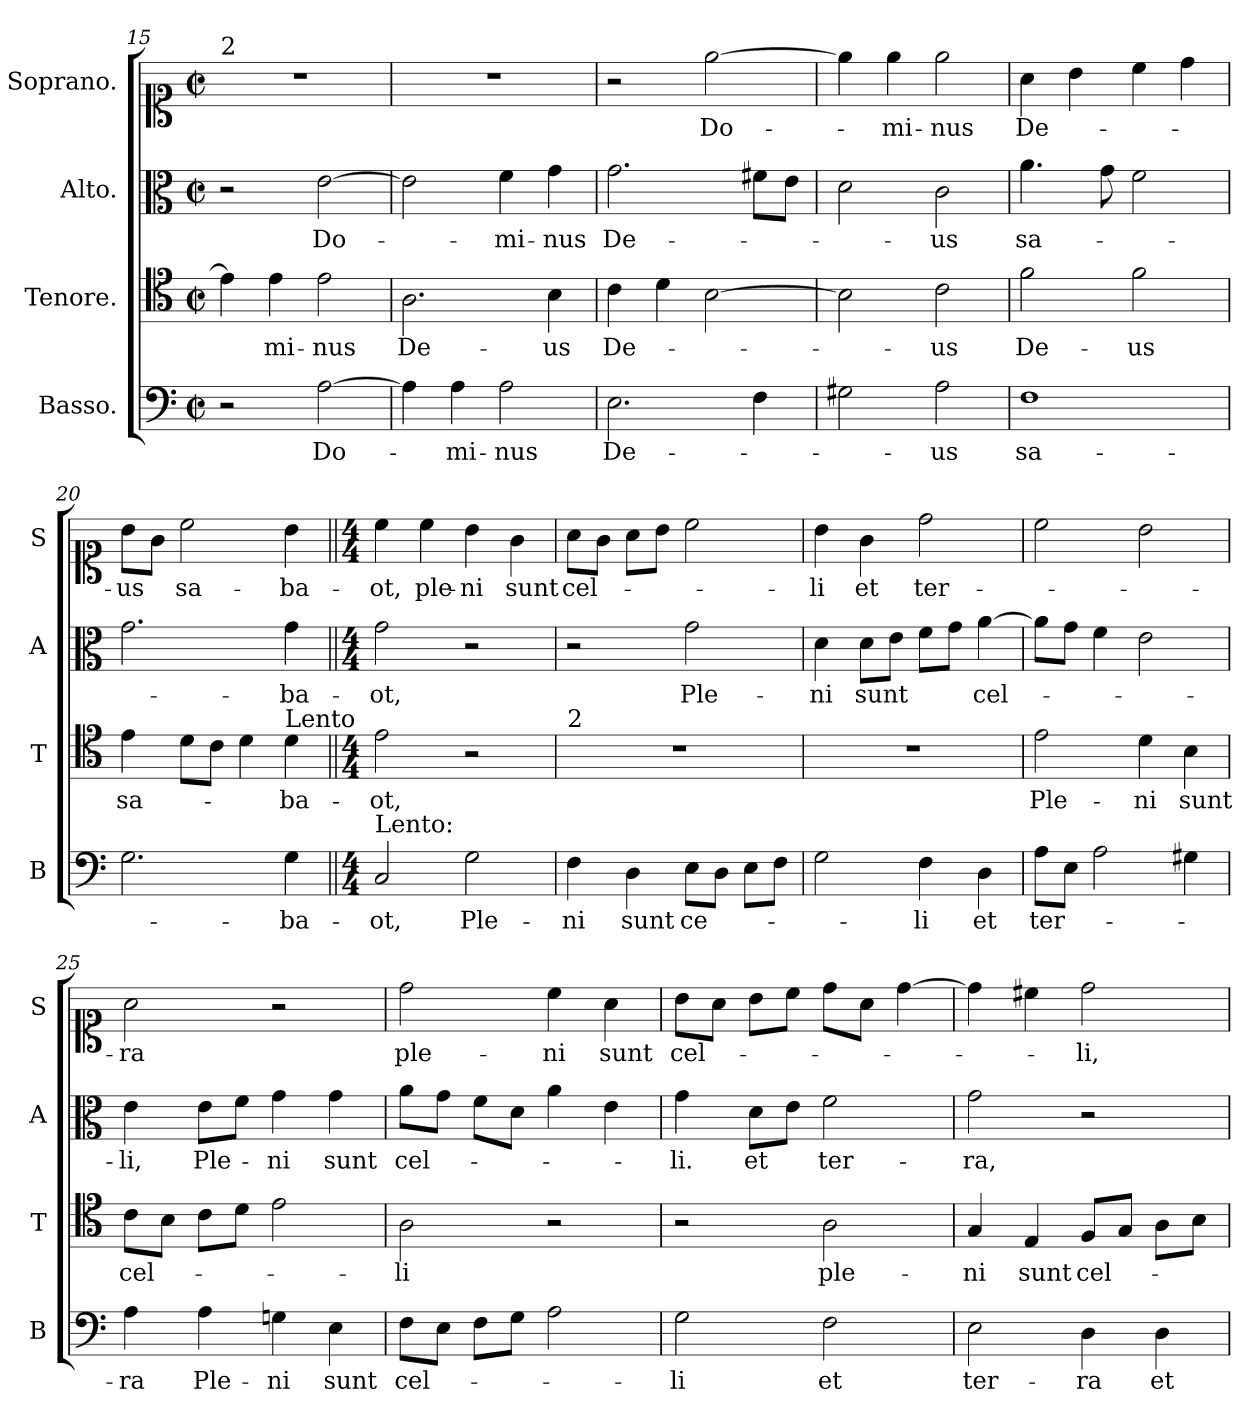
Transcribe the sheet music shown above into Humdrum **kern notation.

**kern	**text	**kern	**text	**kern	**text	**kern	**text
*part4	*part4	*part3	*part3	*part2	*part2	*part1	*part1
*staff4	*staff4	*staff3	*staff3	*staff2	*staff2	*staff1	*staff1
*I"Basso.	*	*I"Tenore.	*	*I"Alto.	*	*I"Soprano.	*
*I'B	*	*I'T	*	*I'A	*	*I'S	*
*clefF4	*	*clefC4	*	*clefC3	*	*clefC1	*
*k[]	*	*k[]	*	*k[]	*	*k[]	*
*a:	*	*a:	*	*a:	*	*a:	*
*M2/2	*	*M2/2	*	*M2/2	*	*M2/2	*
*met(c|)	*	*met(c|)	*	*met(c|)	*	*met(c|)	*
=15	=15	=15	=15	=15	=15	=15	=15
!	!	!	!	!	!	!LO:TX:a:t=2	!
2r	.	4e!\]	.	2r	.	1r	.
.	.	4e\	-mi-	.	.	.	.
[2A\	Do-	2e\	-nus	[2e\	Do-	.	.
=16	=16	=16	=16	=16	=16	=16	=16
4A!\]	.	2.A\	De-	2e\]	.	1r	.
4A\	-mi-	.	.	.	.	.	.
2A\	-nus	.	.	4f\	-mi-	.	.
.	.	4B\	-us	4g\	-nus	.	.
=17	=17	=17	=17	=17	=17	=17	=17
2.E\	De-	4c\	De-	2.g\	De-	2r	.
.	.	4d\	.	.	.	.	.
.	.	[2B\	.	.	.	[2ee\	Do-
4F\	.	.	.	8f#X\L	.	.	.
.	.	.	.	8e\J	.	.	.
=18	=18	=18	=18	=18	=18	=18	=18
2G#X\	.	2B\]	.	2d\	.	4ee\]	.
.	.	.	.	.	.	4ee\	-mi-
2A\	-us	2c\	-us	2c\	-us	2ee\	-nus
=19	=19	=19	=19	=19	=19	=19	=19
1F	sa-	2f\	De-	4.a\	sa-	4a\	De-
.	.	.	.	.	.	4b\	.
.	.	.	.	8g\	.	.	.
.	.	2f\	-us	2f\	.	4cc\	.
.	.	.	.	.	.	4dd\	.
=20	=20	=20	=20	=20	=20	=20	=20
2.G\	.	4e\	sa-	2.g\	.	8b\L	us
.	.	.	.	.	.	8g\J	.
.	.	8d\L	.	.	.	2cc\	sa-
.	.	8c\J	.	.	.	.	.
.	.	4d\	.	.	.	.	.
!	!	!LO:TX:a:t=Lento	!	!	!	!	!
4G\	-ba-	4d\	-ba-	4g\	-ba-	4b\	-ba-
=21||	=21||	=21||	=21||	=21||	=21||	=21||	=21||
*M4/4	*	*M4/4	*	*M4/4	*	*M4/4	*
!LO:TX:a:t=Lento&colon;	!	!	!	!	!	!	!
2C/	-ot,	2e\	-ot,	2g\	-ot,	4cc\	-ot,
.	.	.	.	.	.	4cc\	ple-
2G\	Ple-	2r	.	2r	.	4b\	-ni
.	.	.	.	.	.	4g\	sunt
=22	=22	=22	=22	=22	=22	=22	=22
!	!	!LO:TX:a:t=2	!	!	!	!	!
4F\	-ni	1r	.	2r	.	8a\L	cel-
.	.	.	.	.	.	8g\J	.
4D\	sunt	.	.	.	.	8a\L	.
.	.	.	.	.	.	8b\J	.
8E\L	ce-	.	.	2g\	Ple-	2cc\	.
8D\J	.	.	.	.	.	.	.
8E\L	.	.	.	.	.	.	.
8F\J	.	.	.	.	.	.	.
=23	=23	=23	=23	=23	=23	=23	=23
2G\	.	1r	.	4d\	-ni	4b\	-li
.	.	.	.	8d\L	sunt	4g\	et
.	.	.	.	8e\J	.	.	.
4F\	-li	.	.	8f\L	.	2dd\	ter-
.	.	.	.	8g\J	.	.	.
4D\	et	.	.	[4a\	cel-	.	.
=24	=24	=24	=24	=24	=24	=24	=24
8A\L	ter-	2e\	Ple-	8a\L]	.	2cc\	.
8E\J	.	.	.	8g\J	.	.	.
2A\	.	.	.	4f\	.	.	.
.	.	4d\	-ni	2e\	.	2b\	.
4G#X\	.	4B\	sunt	.	.	.	.
=25	=25	=25	=25	=25	=25	=25	=25
4A\	-ra	8c\L	cel-	4e\	-li,	2a\	-ra
.	.	8B\J	.	.	.	.	.
4A\	Ple-	8c\L	.	8e\L	Ple-	.	.
.	.	8d\J	.	8f\J	.	.	.
4Gn\	-ni	2e\	.	4g\	-ni	2r	.
4E\	sunt	.	.	4g\	sunt	.	.
=26	=26	=26	=26	=26	=26	=26	=26
8F\L	cel-	2A\	-li	8a\L	cel-	2dd\	ple-
8E\J	.	.	.	8g\J	.	.	.
8F\L	.	.	.	8f\L	.	.	.
8G\J	.	.	.	8d\J	.	.	.
2A\	.	2r	.	4a\	.	4cc\	-ni
.	.	.	.	4e\	.	4a\	sunt
=27	=27	=27	=27	=27	=27	=27	=27
2G\	-li	2r	.	4g\	-li.	8b\L	cel-
.	.	.	.	.	.	8a\J	.
.	.	.	.	8d\L	et	8b\L	.
.	.	.	.	8e\J	.	8cc\J	.
2F\	et	2A\	ple-	2f\	ter-	8dd\L	.
.	.	.	.	.	.	8a\J	.
.	.	.	.	.	.	[4dd\	.
=28	=28	=28	=28	=28	=28	=28	=28
2E\	ter-	4G/	-ni	2g\	-ra,	4dd\]	.
.	.	4E/	sunt	.	.	4cc#X\	.
4D\	-ra	8F/L	cel-	2r	.	2dd\	-li,
.	.	8G/J	.	.	.	.	.
4D\	et	8A\L	.	.	.	.	.
.	.	8B\J	.	.	.	.	.
=	=	=	=	=	=	=	=
*-	*-	*-	*-	*-	*-	*-	*-
